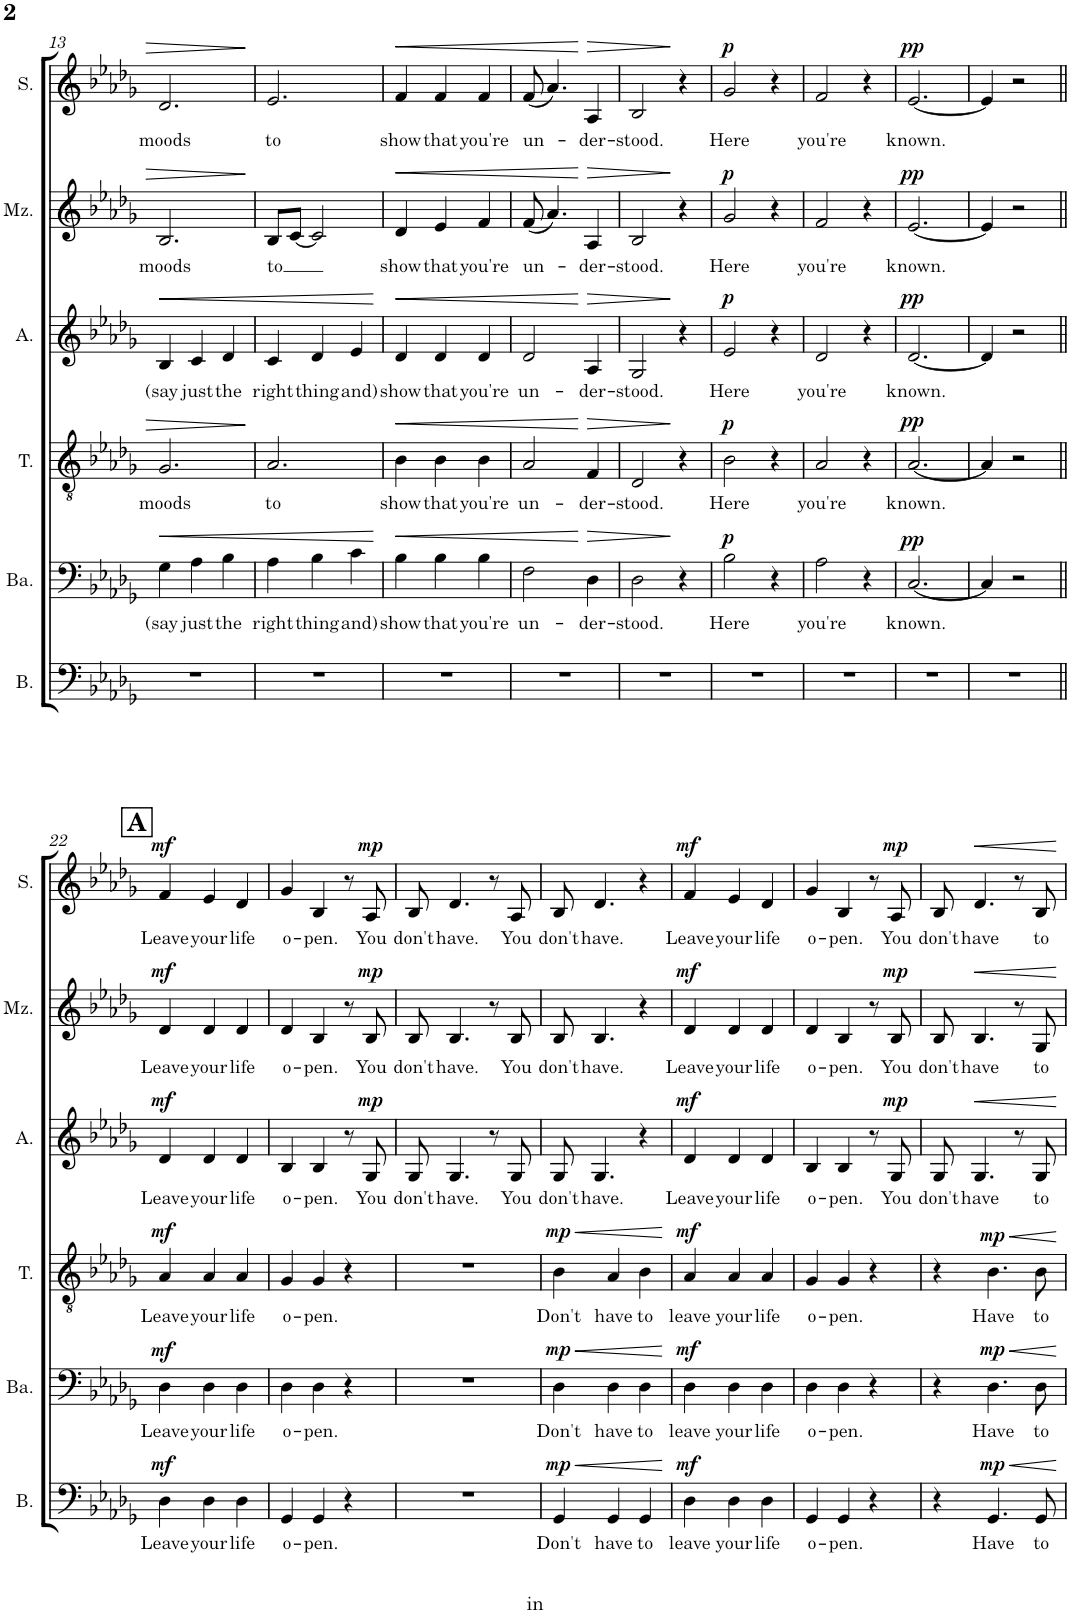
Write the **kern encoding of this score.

**kern	**text	**dynam	**kern	**text	**dynam	**kern	**text	**dynam	**kern	**text	**dynam	**kern	**text	**dynam	**kern	**text	**dynam
*part6	*part6	*part6	*part5	*part5	*part5	*part4	*part4	*part4	*part3	*part3	*part3	*part2	*part2	*part2	*part1	*part1	*part1
*staff6	*staff6	*staff6	*staff5	*staff5	*staff5	*staff4	*staff4	*staff4	*staff3	*staff3	*staff3	*staff2	*staff2	*staff2	*staff1	*staff1	*staff1
*I"Bass	*	*	*I"Baritone	*	*	*I"Tenor	*	*	*I"Alto	*	*	*I"Mezzo-soprano	*	*	*I"Soprano	*	*
*I'B.	*	*	*I'Ba.	*	*	*I'T.	*	*	*I'A.	*	*	*I'Mz.	*	*	*I'S.	*	*
!!LO:PB:g=z
*clefF4	*	*	*clefF4	*	*	*clefGv2	*	*	*clefG2	*	*	*clefG2	*	*	*clefG2	*	*
*k[b-e-a-d-g-]	*	*	*k[b-e-a-d-g-]	*	*	*k[b-e-a-d-g-]	*	*	*k[b-e-a-d-g-]	*	*	*k[b-e-a-d-g-]	*	*	*k[b-e-a-d-g-]	*	*
*M3/4	*	*	*M3/4	*	*	*M3/4	*	*	*M3/4	*	*	*M3/4	*	*	*M3/4	*	*
=13	=13	=13	=13	=13	=13	=13	=13	=13	=13	=13	=13	=13	=13	=13	=13	=13	=13
!	!	!	!	!LO:LY:b	!LO:HP:b	!	!LO:LY:b	!	!	!LO:LY:b	!LO:HP:b	!	!LO:LY:b	!	!	!LO:LY:b	!
2.r	.	.	4G-\	(say	<	2.G-/	moods	.	4B-/	(say	<	2.B-/	moods	.	2.d-/	moods	.
!	!	!	!	!LO:LY:b	!	!	!	!	!	!LO:LY:b	!	!	!	!	!	!	!
.	.	.	4A-\	just	.	.	.	.	4c/	just	.	.	.	.	.	.	.
!	!	!	!	!LO:LY:b	!	!	!	!	!	!LO:LY:b	!	!	!	!	!	!	!
.	.	.	4B-\	the	.	.	.	.	4d-/	the	.	.	.	.	.	.	.
=14	=14	=14	=14	=14	=14	=14	=14	=14	=14	=14	=14	=14	=14	=14	=14	=14	=14
!	!	!	!	!LO:LY:b	!	!	!LO:LY:b	!	!	!LO:LY:b	!	!	!LO:LY:b	!	!	!LO:LY:b	!
2.r	.	.	4A-\	right	.	2.A-/	to	.	4c/	right	.	8B-/L	to	.	2.e-/	to	.
.	.	.	.	.	.	.	.	.	.	.	.	[8c/J	.	.	.	.	.
!	!	!	!	!LO:LY:b	!	!	!	!	!	!LO:LY:b	!	!	!	!	!	!	!
.	.	.	4B-\	thing	.	.	.	.	4d-/	thing	.	2c/]	.	.	.	.	.
!	!	!	!	!LO:LY:b	!	!	!	!	!	!LO:LY:b	!	!	!	!	!	!	!
.	.	.	4c\	and)	.	.	.	.	4e-/	and)	.	.	.	.	.	.	.
.	.	.	.	.	[	.	.	.	.	.	[	.	.	.	.	.	.
=15	=15	=15	=15	=15	=15	=15	=15	=15	=15	=15	=15	=15	=15	=15	=15	=15	=15
!	!	!	!	!LO:LY:b	!LO:HP:b	!	!LO:LY:b	!LO:HP:b	!	!LO:LY:b	!LO:HP:b	!	!LO:LY:b	!LO:HP:b	!	!LO:LY:b	!LO:HP:b
2.r	.	.	4B-\	show	<	4B-\	show	<	4d-/	show	<	4d-/	show	<	4f/	show	<
!	!	!	!	!LO:LY:b	!	!	!LO:LY:b	!	!	!LO:LY:b	!	!	!LO:LY:b	!	!	!LO:LY:b	!
.	.	.	4B-\	that	.	4B-\	that	.	4d-/	that	.	4e-/	that	.	4f/	that	.
!	!	!	!	!LO:LY:b	!	!	!LO:LY:b	!	!	!LO:LY:b	!	!	!LO:LY:b	!	!	!LO:LY:b	!
.	.	.	4B-\	you're	.	4B-\	you're	.	4d-/	you're	.	4f/	you're	.	4f/	you're	.
=16	=16	=16	=16	=16	=16	=16	=16	=16	=16	=16	=16	=16	=16	=16	=16	=16	=16
!	!	!	!	!LO:LY:b	!	!	!LO:LY:b	!	!	!LO:LY:b	!	!	!LO:LY:b	!	!	!LO:LY:b	!
2.r	.	.	2F\	un-	.	2A-/	un-	.	2d-/	un-	.	(8f/	un-	.	(8f/	un-	.
.	.	.	.	.	.	.	.	.	.	.	.	4.a-/)	.	.	4.a-/)	.	.
!	!	!	!	!LO:LY:b	!LO:HP:n=1:b	!	!LO:LY:b	!LO:HP:n=1:b	!	!LO:LY:b	!LO:HP:n=1:b	!	!LO:LY:b	!LO:HP:n=1:b	!	!LO:LY:b	!LO:HP:n=1:b
.	.	.	4D-\	-der-	[ >	4F/	-der-	[ >	4A-/	der-	[ >	4A-/	-der-	[ >	4A-/	-der-	[ >
=17	=17	=17	=17	=17	=17	=17	=17	=17	=17	=17	=17	=17	=17	=17	=17	=17	=17
!	!	!	!	!LO:LY:b	!	!	!LO:LY:b	!	!	!LO:LY:b	!	!	!LO:LY:b	!	!	!LO:LY:b	!
2.r	.	.	2D-\	-stood.	.	2D-/	-stood.	.	2G-/	-stood.	.	2B-/	-stood.	.	2B-/	-stood.	.
.	.	.	4r	.	]	4r	.	]	4r	.	]	4r	.	]	4r	.	]
=18	=18	=18	=18	=18	=18	=18	=18	=18	=18	=18	=18	=18	=18	=18	=18	=18	=18
!	!	!	!	!LO:LY:b	!LO:DY:a	!	!LO:LY:b	!LO:DY:a	!	!LO:LY:b	!LO:DY:a	!	!LO:LY:b	!LO:DY:a	!	!LO:LY:b	!LO:DY:a
2.r	.	.	2B-\	Here	p	2B-\	Here	p	2e-/	Here	p	2g-/	Here	p	2g-/	Here	p
.	.	.	4r	.	.	4r	.	.	4r	.	.	4r	.	.	4r	.	.
=19	=19	=19	=19	=19	=19	=19	=19	=19	=19	=19	=19	=19	=19	=19	=19	=19	=19
!	!	!	!	!LO:LY:b	!	!	!LO:LY:b	!	!	!LO:LY:b	!	!	!LO:LY:b	!	!	!LO:LY:b	!
2.r	.	.	2A-\	you're	.	2A-/	you're	.	2d-/	you're	.	2f/	you're	.	2f/	you're	.
.	.	.	4r	.	.	4r	.	.	4r	.	.	4r	.	.	4r	.	.
=20	=20	=20	=20	=20	=20	=20	=20	=20	=20	=20	=20	=20	=20	=20	=20	=20	=20
!	!	!	!	!LO:LY:b	!LO:DY:a	!	!LO:LY:b	!LO:DY:a	!	!LO:LY:b	!LO:DY:a	!	!LO:LY:b	!LO:DY:a	!	!LO:LY:b	!LO:DY:a
2.r	.	.	[2.C/	known.	pp	[2.A-/	known.	pp	[2.d-/	known.	pp	[2.e-/	known.	pp	[2.e-/	known.	pp
=21	=21	=21	=21	=21	=21	=21	=21	=21	=21	=21	=21	=21	=21	=21	=21	=21	=21
2.r	.	.	4C/]	.	.	4A-/]	.	.	4d-/]	.	.	4e-/]	.	.	4e-/]	.	.
.	.	.	2r	.	.	2r	.	.	2r	.	.	2r	.	.	2r	.	.
!!LO:LB:g=z
!!LO:REH:place=s1:a:B:cj:fs=14:t=A
=22||	=22||	=22||	=22||	=22||	=22||	=22||	=22||	=22||	=22||	=22||	=22||	=22||	=22||	=22||	=22||	=22||	=22||
!	!LO:LY:b	!LO:DY:a	!	!LO:LY:b	!LO:DY:a	!	!LO:LY:b	!LO:DY:a	!	!LO:LY:b	!LO:DY:a	!	!LO:LY:b	!LO:DY:a	!	!LO:LY:b	!LO:DY:a
4D-\	Leave	mf	4D-\	Leave	mf	4A-/	Leave	mf	4d-/	Leave	mf	4d-/	Leave	mf	4f/	Leave	mf
!	!LO:LY:b	!	!	!LO:LY:b	!	!	!LO:LY:b	!	!	!LO:LY:b	!	!	!LO:LY:b	!	!	!LO:LY:b	!
4D-\	your	.	4D-\	your	.	4A-/	your	.	4d-/	your	.	4d-/	your	.	4e-/	your	.
!	!LO:LY:b	!	!	!LO:LY:b	!	!	!LO:LY:b	!	!	!LO:LY:b	!	!	!LO:LY:b	!	!	!LO:LY:b	!
4D-\	life	.	4D-\	life	.	4A-/	life	.	4d-/	life	.	4d-/	life	.	4d-/	life	.
=23	=23	=23	=23	=23	=23	=23	=23	=23	=23	=23	=23	=23	=23	=23	=23	=23	=23
!	!LO:LY:b	!	!	!LO:LY:b	!	!	!LO:LY:b	!	!	!LO:LY:b	!	!	!LO:LY:b	!	!	!LO:LY:b	!
4GG-/	o-	.	4D-\	o-	.	4G-/	o-	.	4B-/	o-	.	4d-/	o-	.	4g-/	o-	.
!	!LO:LY:b	!	!	!LO:LY:b	!	!	!LO:LY:b	!	!	!LO:LY:b	!	!	!LO:LY:b	!	!	!LO:LY:b	!
4GG-/	-pen.	.	4D-\	-pen.	.	4G-/	-pen.	.	4B-/	-pen.	.	4B-/	-pen.	.	4B-/	-pen.	.
4r	.	.	4r	.	.	4r	.	.	8r	.	.	8r	.	.	8r	.	.
!	!	!	!	!	!	!	!	!	!	!LO:LY:b	!LO:DY:a	!	!LO:LY:b	!LO:DY:a	!	!LO:LY:b	!LO:DY:a
.	.	.	.	.	.	.	.	.	8G-/	You	mp	8B-/	You	mp	8A-/	You	mp
=24	=24	=24	=24	=24	=24	=24	=24	=24	=24	=24	=24	=24	=24	=24	=24	=24	=24
!	!	!	!	!	!	!	!	!	!	!LO:LY:b	!	!	!LO:LY:b	!	!	!LO:LY:b	!
2.r	.	.	2.r	.	.	2.r	.	.	8G-/	don't	.	8B-/	don't	.	8B-/	don't	.
!	!	!	!	!	!	!	!	!	!	!LO:LY:b	!	!	!LO:LY:b	!	!	!LO:LY:b	!
.	.	.	.	.	.	.	.	.	4.G-/	have.	.	4.B-/	have.	.	4.d-/	have.	.
.	.	.	.	.	.	.	.	.	8r	.	.	8r	.	.	8r	.	.
!	!	!	!	!	!	!	!	!	!	!LO:LY:b	!	!	!LO:LY:b	!	!	!LO:LY:b	!
.	.	.	.	.	.	.	.	.	8G-/	You	.	8B-/	You	.	8A-/	You	.
=25	=25	=25	=25	=25	=25	=25	=25	=25	=25	=25	=25	=25	=25	=25	=25	=25	=25
!	!LO:LY:b	!LO:HP:b	!	!LO:LY:b	!LO:HP:b	!	!LO:LY:b	!LO:HP:b	!	!LO:LY:b	!	!	!LO:LY:b	!	!	!LO:LY:b	!
!	!	!LO:DY:n=1:a	!	!	!LO:DY:n=1:a	!	!	!LO:DY:n=1:a	!	!	!	!	!	!	!	!	!
4GG-/	Don't	< mp	4D-\	Don't	< mp	4B-\	Don't	< mp	8G-/	don't	.	8B-/	don't	.	8B-/	don't	.
!	!	!	!	!	!	!	!	!	!	!LO:LY:b	!	!	!LO:LY:b	!	!	!LO:LY:b	!
.	.	.	.	.	.	.	.	.	4.G-/	have.	.	4.B-/	have.	.	4.d-/	have.	.
!	!LO:LY:b	!	!	!LO:LY:b	!	!	!LO:LY:b	!	!	!	!	!	!	!	!	!	!
4GG-/	have	.	4D-\	have	.	4A-/	have	.	.	.	.	.	.	.	.	.	.
!	!LO:LY:b	!	!	!LO:LY:b	!	!	!LO:LY:b	!	!	!	!	!	!	!	!	!	!
4GG-/	to	.	4D-\	to	.	4B-\	to	.	4r	.	.	4r	.	.	4r	.	.
.	.	[	.	.	[	.	.	[	.	.	.	.	.	.	.	.	.
=26	=26	=26	=26	=26	=26	=26	=26	=26	=26	=26	=26	=26	=26	=26	=26	=26	=26
!	!LO:LY:b	!LO:DY:a	!	!LO:LY:b	!LO:DY:a	!	!LO:LY:b	!LO:DY:a	!	!LO:LY:b	!LO:DY:a	!	!LO:LY:b	!LO:DY:a	!	!LO:LY:b	!LO:DY:a
4D-\	leave	mf	4D-\	leave	mf	4A-/	leave	mf	4d-/	Leave	mf	4d-/	Leave	mf	4f/	Leave	mf
!	!LO:LY:b	!	!	!LO:LY:b	!	!	!LO:LY:b	!	!	!LO:LY:b	!	!	!LO:LY:b	!	!	!LO:LY:b	!
4D-\	your	.	4D-\	your	.	4A-/	your	.	4d-/	your	.	4d-/	your	.	4e-/	your	.
!	!LO:LY:b	!	!	!LO:LY:b	!	!	!LO:LY:b	!	!	!LO:LY:b	!	!	!LO:LY:b	!	!	!LO:LY:b	!
4D-\	life	.	4D-\	life	.	4A-/	life	.	4d-/	life	.	4d-/	life	.	4d-/	life	.
=27	=27	=27	=27	=27	=27	=27	=27	=27	=27	=27	=27	=27	=27	=27	=27	=27	=27
!	!LO:LY:b	!	!	!LO:LY:b	!	!	!LO:LY:b	!	!	!LO:LY:b	!	!	!LO:LY:b	!	!	!LO:LY:b	!
4GG-/	o-	.	4D-\	o-	.	4G-/	o-	.	4B-/	o-	.	4d-/	o-	.	4g-/	o-	.
!	!LO:LY:b	!	!	!LO:LY:b	!	!	!LO:LY:b	!	!	!LO:LY:b	!	!	!LO:LY:b	!	!	!LO:LY:b	!
4GG-/	-pen.	.	4D-\	-pen.	.	4G-/	-pen.	.	4B-/	-pen.	.	4B-/	-pen.	.	4B-/	-pen.	.
4r	.	.	4r	.	.	4r	.	.	8r	.	.	8r	.	.	8r	.	.
!	!	!	!	!	!	!	!	!	!	!LO:LY:b	!LO:DY:a	!	!LO:LY:b	!LO:DY:a	!	!LO:LY:b	!LO:DY:a
.	.	.	.	.	.	.	.	.	8G-/	You	mp	8B-/	You	mp	8A-/	You	mp
=28	=28	=28	=28	=28	=28	=28	=28	=28	=28	=28	=28	=28	=28	=28	=28	=28	=28
!	!	!	!	!	!	!	!	!	!	!LO:LY:b	!	!	!LO:LY:b	!	!	!LO:LY:b	!
4r	.	.	4r	.	.	4r	.	.	8G-/	don't	.	8B-/	don't	.	8B-/	don't	.
!	!	!	!	!	!	!	!	!	!	!LO:LY:b	!LO:HP:b	!	!LO:LY:b	!LO:HP:b	!	!LO:LY:b	!LO:HP:b
.	.	.	.	.	.	.	.	.	4.G-/	have	<	4.B-/	have	<	4.d-/	have	<
!	!LO:LY:b	!LO:HP:b	!	!LO:LY:b	!LO:HP:b	!	!LO:LY:b	!LO:HP:b	!	!	!	!	!	!	!	!	!
!	!	!LO:DY:n=1:a	!	!	!LO:DY:n=1:a	!	!	!LO:DY:n=1:a	!	!	!	!	!	!	!	!	!
4.GG-/	Have	< mp	4.D-\	Have	< mp	4.B-\	Have	< mp	.	.	.	.	.	.	.	.	.
.	.	.	.	.	.	.	.	.	8r	.	.	8r	.	.	8r	.	.
!	!LO:LY:b	!	!	!LO:LY:b	!	!	!LO:LY:b	!	!	!LO:LY:b	!	!	!LO:LY:b	!	!	!LO:LY:b	!
8GG-/	to	.	8D-\	to	.	8B-\	to	.	8G-/	to	.	8G-/	to	.	8B-/	to	.
.	.	[	.	.	[	.	.	[	.	.	[	.	.	[	.	.	[
=	=	=	=	=	=	=	=	=	=	=	=	=	=	=	=	=	=
*-	*-	*-	*-	*-	*-	*-	*-	*-	*-	*-	*-	*-	*-	*-	*-	*-	*-
